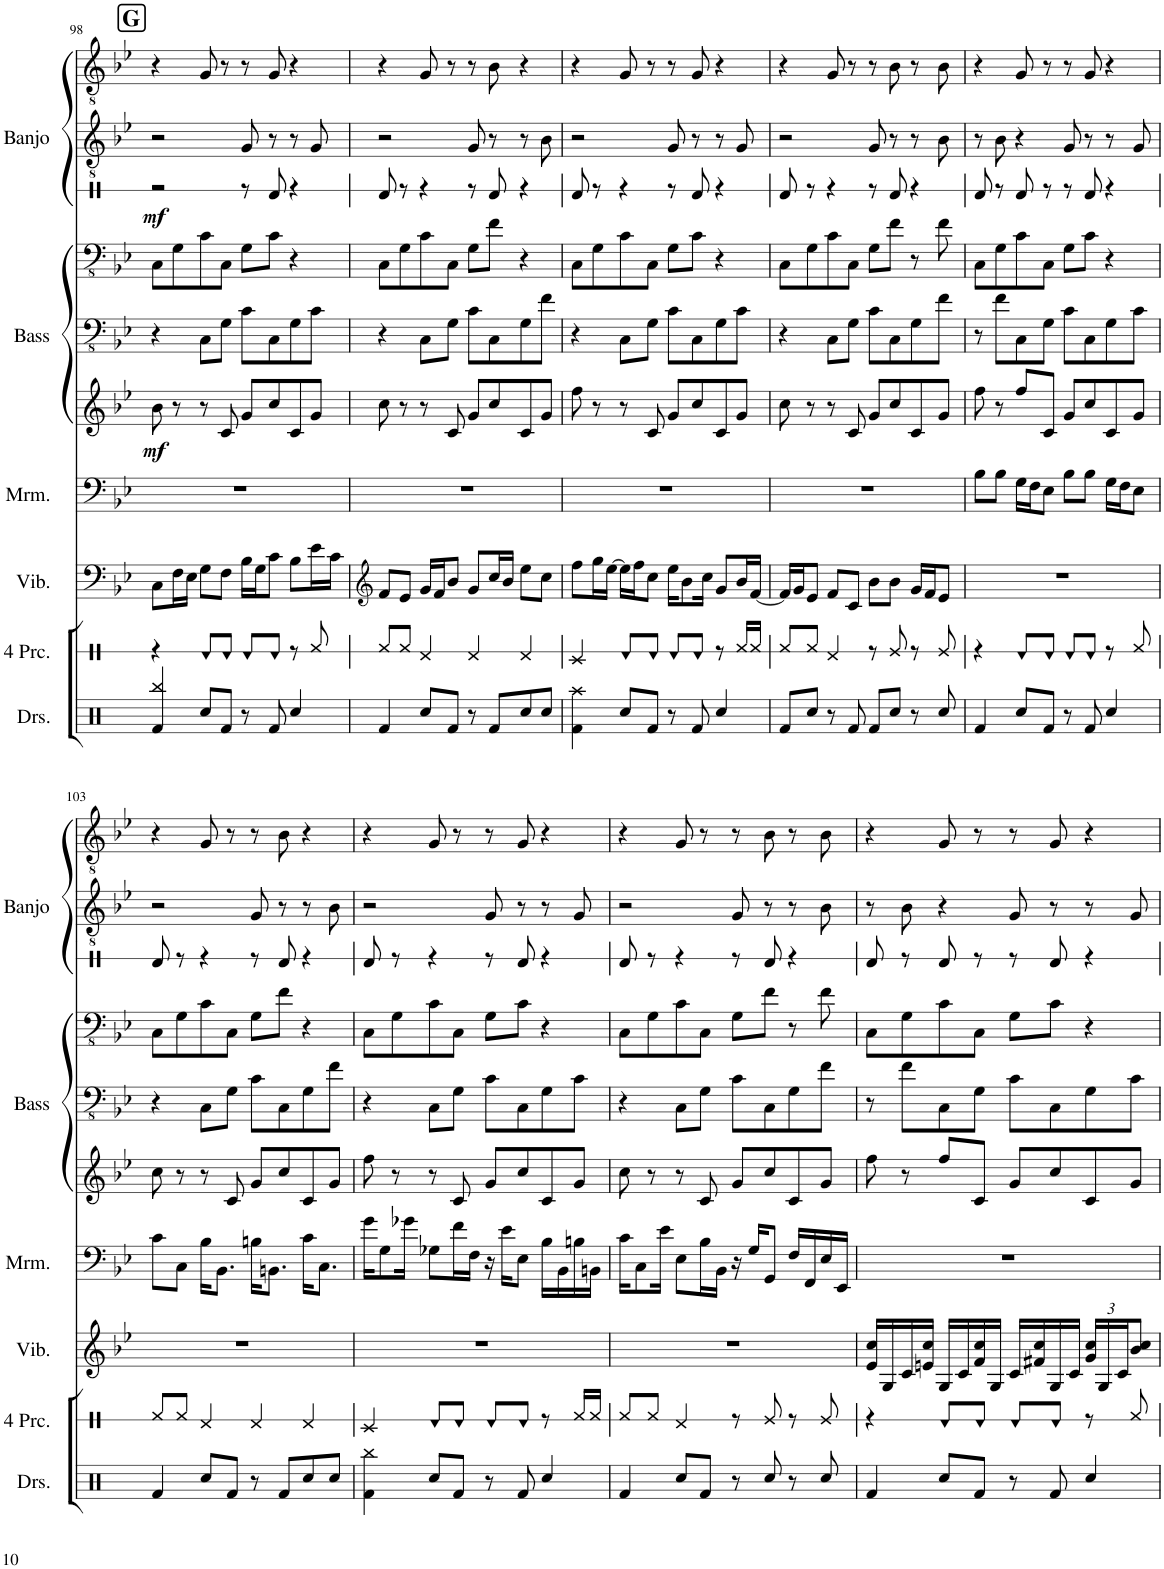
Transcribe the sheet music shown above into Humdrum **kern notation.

**kern	**dynam	**kern	**kern	**kern	**kern	**dynam	**kern	**kern	**kern	**kern
*part9	*part9	*part8	*part7	*part6	*part5	*part5	*part4	*part3	*part2	*part1
*staff9	*staff9	*staff8	*staff7	*staff6	*staff5	*staff5	*staff4	*staff3	*staff2	*staff1
*I"Vib MIDI	*	*I"Mrm MIDI	*I"Vibraphone	*I"Marimba	*I"Pitched Bongos	*	*I"Guitar 2	*I"Guitar 1	*I"Banjo 2	*I"Banjo 1
*I'V. MIDI	*	*I'M. MIDI	*I'Vib.	*I'Mrm.	*	*	*	*	*I'Banjo	*
!!LO:PB:g=z
*clefF4	*	*clefF4	*clefF4	*clefF4	*clefG2	*	*clefFv4	*clefFv4	*clefGv2	*clefGv2
*k[b-e-]	*	*k[b-e-]	*k[b-e-]	*k[b-e-]	*k[b-e-]	*	*k[b-e-]	*k[b-e-]	*k[b-e-]	*k[b-e-]
*M4/4	*	*M4/4	*M4/4	*M4/4	*M4/4	*	*M4/4	*M4/4	*M4/4	*M4/4
!!LO:REH:place=s1:a:B:cj:fs=14:t=G
=98	=98	=98	=98	=98	=98	=98	=98	=98	=98	=98
!	!LO:DY:b	!	!	!	!	!LO:DY:b	!	!	!	!
8C\L	f	1r	8C\L	1r	8b-\	mf	4r	8CC\L	2r	4r
16F\L	.	.	16F\L	.	8r	.	.	8GG\	.	.
16E-\JJ	.	.	16E-\JJ	.	.	.	.	.	.	.
8G\L	.	.	8G\L	.	8r	.	8CC\L	8C\	.	8G/
8F\J	.	.	8F\J	.	8c/	.	8GG\J	8CC\J	.	8r
16B-\LL	.	.	16B-\LL	.	8g/L	.	8C\L	8GG\L	8G/	8r
16G\J	.	.	16G\J	.	.	.	.	.	.	.
8c\J	.	.	8c\J	.	8cc/	.	8CC\	8C\J	8r	8G/
8B-\L	.	.	8B-\L	.	8c/	.	8GG\	4r	8r	4r
16e-\L	.	.	16e-\L	.	8g/J	.	8C\J	.	8G/	.
16c\JJ	.	.	16c\JJ	.	.	.	.	.	.	.
=99	=99	=99	=99	=99	=99	=99	=99	=99	=99	=99
*clefG2	*	*	*clefG2	*	*	*	*	*	*	*
*k[b-e-]	*	*k[b-e-]	*k[b-e-]	*k[b-e-]	*k[b-e-]	*	*k[b-e-]	*k[b-e-]	*k[b-e-]	*k[b-e-]
8f/L	.	1r	8f/L	1r	8cc\	.	4r	8CC\L	2r	4r
8e-/J	.	.	8e-/J	.	8r	.	.	8GG\	.	.
16g/LL	.	.	16g/LL	.	8r	.	8CC\L	8C\	.	8G/
16f/J	.	.	16f/J	.	.	.	.	.	.	.
8b-/J	.	.	8b-/J	.	8c/	.	8GG\J	8CC\J	.	8r
8g/L	.	.	8g/L	.	8g/L	.	8C\L	8GG\L	8G/	8r
16cc/L	.	.	16cc/L	.	8cc/	.	8CC\	8F\J	8r	8B-\
16b-/JJ	.	.	16b-/JJ	.	.	.	.	.	.	.
8ee-\L	.	.	8ee-\L	.	8c/	.	8GG\	4r	8r	4r
8cc\J	.	.	8cc\J	.	8g/J	.	8F\J	.	8B-\	.
=100	=100	=100	=100	=100	=100	=100	=100	=100	=100	=100
8ff\L	.	1r	8ff\L	1r	8ff\	.	4r	8CC\L	2r	4r
16gg\L	.	.	16gg\L	.	8r	.	.	8GG\	.	.
[16ee-\JJ	.	.	[16ee-\JJ	.	.	.	.	.	.	.
16ee-\LL]	.	.	16ee-\LL]	.	8r	.	8CC\L	8C\	.	8G/
16ff\J	.	.	16ff\J	.	.	.	.	.	.	.
8cc\J	.	.	8cc\J	.	8c/	.	8GG\J	8CC\J	.	8r
16ee-\KL	.	.	16ee-\KL	.	8g/L	.	8C\L	8GG\L	8G/	8r
8b-\	.	.	8b-\	.	.	.	.	.	.	.
.	.	.	.	.	8cc/	.	8CC\	8C\J	8r	8G/
16cc\Jk	.	.	16cc\Jk	.	.	.	.	.	.	.
8g/L	.	.	8g/L	.	8c/	.	8GG\	4r	8r	4r
16b-/L	.	.	16b-/L	.	8g/J	.	8C\J	.	8G/	.
[16f/JJ	.	.	[16f/JJ	.	.	.	.	.	.	.
=101	=101	=101	=101	=101	=101	=101	=101	=101	=101	=101
16f/LL]	.	1r	16f/LL]	1r	8cc\	.	4r	8CC\L	2r	4r
16g/J	.	.	16g/J	.	.	.	.	.	.	.
8e-/J	.	.	8e-/J	.	8r	.	.	8GG\	.	.
8f/L	.	.	8f/L	.	8r	.	8CC\L	8C\	.	8G/
8c/J	.	.	8c/J	.	8c/	.	8GG\J	8CC\J	.	8r
8b-\L	.	.	8b-\L	.	8g/L	.	8C\L	8GG\L	8G/	8r
8b-\J	.	.	8b-\J	.	8cc/	.	8CC\	8F\J	8r	8B-\
16g/LL	.	.	16g/LL	.	8c/	.	8GG\	8r	8r	8r
16f/J	.	.	16f/J	.	.	.	.	.	.	.
8e-/J	.	.	8e-/J	.	8g/J	.	8F\J	8F\	8B-\	8B-\
=102	=102	=102	=102	=102	=102	=102	=102	=102	=102	=102
1r	.	8B-\L	1r	8B-\L	8ff\	.	8r	8CC\L	8r	4r
.	.	8B-\J	.	8B-\J	8r	.	8F\L	8GG\	8B-\	.
.	.	16G\LL	.	16G\LL	8ff/L	.	8CC\	8C\	4r	8G/
.	.	16F\J	.	16F\J	.	.	.	.	.	.
.	.	8E-\J	.	8E-\J	8c/J	.	8GG\J	8CC\J	.	8r
.	.	8B-\L	.	8B-\L	8g/L	.	8C\L	8GG\L	8G/	8r
.	.	8B-\J	.	8B-\J	8cc/	.	8CC\	8C\J	8r	8G/
.	.	16G\LL	.	16G\LL	8c/	.	8GG\	4r	8r	4r
.	.	16F\J	.	16F\J	.	.	.	.	.	.
.	.	8E-\J	.	8E-\J	8g/J	.	8C\J	.	8G/	.
!!LO:LB:g=z
=103	=103	=103	=103	=103	=103	=103	=103	=103	=103	=103
1r	.	8c\L	1r	8c\L	8cc\	.	4r	8CC\L	2r	4r
.	.	8C\J	.	8C\J	8r	.	.	8GG\	.	.
.	.	16B-\LL	.	16B-\KL	8r	.	8CC\L	8C\	.	8G/
.	.	16BB-\JJ	.	8.BB-\J	.	.	.	.	.	.
.	.	8r	.	.	8c/	.	8GG\J	8CC\J	.	8r
.	.	16Bn\LL	.	16Bn\KL	8g/L	.	8C\L	8GG\L	8G/	8r
.	.	16BBn\JJ	.	8.BBn\J	.	.	.	.	.	.
.	.	8r	.	.	8cc/	.	8CC\	8F\J	8r	8B-\
.	.	16c\LL	.	16c\KL	8c/	.	8GG\	4r	8r	4r
.	.	16C\JJ	.	8.C\J	.	.	.	.	.	.
.	.	8r	.	.	8g/J	.	8F\J	.	8B-\	.
=104	=104	=104	=104	=104	=104	=104	=104	=104	=104	=104
1r	.	16g\LL	1r	16g\KL	8ff\	.	4r	8CC\L	2r	4r
.	.	16G\JJ	.	8G\	.	.	.	.	.	.
.	.	16r	.	.	8r	.	.	8GG\	.	.
.	.	16g-X	.	16g-X\Jk	.	.	.	.	.	.
.	.	16G-X	.	8G-X\L	8r	.	8CC\L	8C\	.	8G/
.	.	16r	.	.	.	.	.	.	.	.
.	.	16f\LL	.	16f\L	8c/	.	8GG\J	8CC\J	.	8r
.	.	16F\JJ	.	16F\JJ	.	.	.	.	.	.
.	.	16r	.	16r	8g/L	.	8C\L	8GG\L	8G/	8r
.	.	16e-\LL	.	16e-\KL	.	.	.	.	.	.
.	.	16E-\JJ	.	8E-\J	8cc/	.	8CC\	8C\J	8r	8G/
.	.	16r	.	.	.	.	.	.	.	.
.	.	16B-\LL	.	16B-\LL	8c/	.	8GG\	4r	8r	4r
.	.	16BB-\J	.	16BB-\	.	.	.	.	.	.
.	.	16Bn\L	.	16Bn\	8g/J	.	8C\J	.	8G/	.
.	.	16BBn\JJ	.	16BBn\JJ	.	.	.	.	.	.
=105	=105	=105	=105	=105	=105	=105	=105	=105	=105	=105
1r	.	16c\LL	1r	16c\KL	8cc\	.	4r	8CC\L	2r	4r
.	.	16C\JJ	.	8C\	.	.	.	.	.	.
.	.	16r	.	.	8r	.	.	8GG\	.	.
.	.	16e-	.	16e-\Jk	.	.	.	.	.	.
.	.	16E-	.	8E-\L	8r	.	8CC\L	8C\	.	8G/
.	.	16r	.	.	.	.	.	.	.	.
.	.	16B-\LL	.	16B-\L	8c/	.	8GG\J	8CC\J	.	8r
.	.	16BB-\JJ	.	16BB-\JJ	.	.	.	.	.	.
.	.	16r	.	16r	8g/L	.	8C\L	8GG\L	8G/	8r
.	.	16G/LL	.	16G/KL	.	.	.	.	.	.
.	.	16GG/JJ	.	8GG/J	8cc/	.	8CC\	8F\J	8r	8B-\
.	.	16r	.	.	.	.	.	.	.	.
.	.	16F/LL	.	16F/LL	8c/	.	8GG\	8r	8r	8r
.	.	16FF/J	.	16FF/	.	.	.	.	.	.
.	.	16E-/L	.	16E-/	8g/J	.	8F\J	8F\	8B-\	8B-\
.	.	16EE-/JJ	.	16EE-/JJ	.	.	.	.	.	.
=106	=106	=106	=106	=106	=106	=106	=106	=106	=106	=106
16e-/ 16cc/LL	.	1r	16e-/ 16cc/LL	1r	8ff\	.	8r	8CC\L	8r	4r
16G/J	.	.	16G/	.	.	.	.	.	.	.
16c/L	.	.	16c/	.	8r	.	8F\L	8GG\	8B-\	.
16en/ 16cc/JJ	.	.	16en/ 16cc/JJ	.	.	.	.	.	.	.
16G/LL	.	.	16G/LL	.	8ff/L	.	8CC\	8C\	4r	8G/
16c/J	.	.	16c/	.	.	.	.	.	.	.
16f/ 16cc/L	.	.	16f/ 16cc/	.	8c/J	.	8GG\J	8CC\J	.	8r
16G/JJ	.	.	16G/JJ	.	.	.	.	.	.	.
16c/LL	.	.	16c/LL	.	8g/L	.	8C\L	8GG\L	8G/	8r
16f#X/ 16cc/J	.	.	16f#X/ 16cc/	.	.	.	.	.	.	.
16G/L	.	.	16G/	.	8cc/	.	8CC\	8C\J	8r	8G/
16c/JJ	.	.	16c/JJ	.	.	.	.	.	.	.
*	*	*	*Xbrackettup	*	*	*	*	*	*	*
16g/ 16cc/LL	.	.	24g/ 24cc/LL	.	8c/	.	8GG\	4r	8r	4r
.	.	.	24G/	.	.	.	.	.	.	.
32G/L	.	.	.	.	.	.	.	.	.	.
.	.	.	24c/J	.	.	.	.	.	.	.
32c/JJ	.	.	.	.	.	.	.	.	.	.
8b-/ 8cc/J	.	.	8b-/ 8cc/J	.	8g/J	.	8C\J	.	8G/	.
=	=	=	=	=	=	=	=	=	=	=
*-	*-	*-	*-	*-	*-	*-	*-	*-	*-	*-
